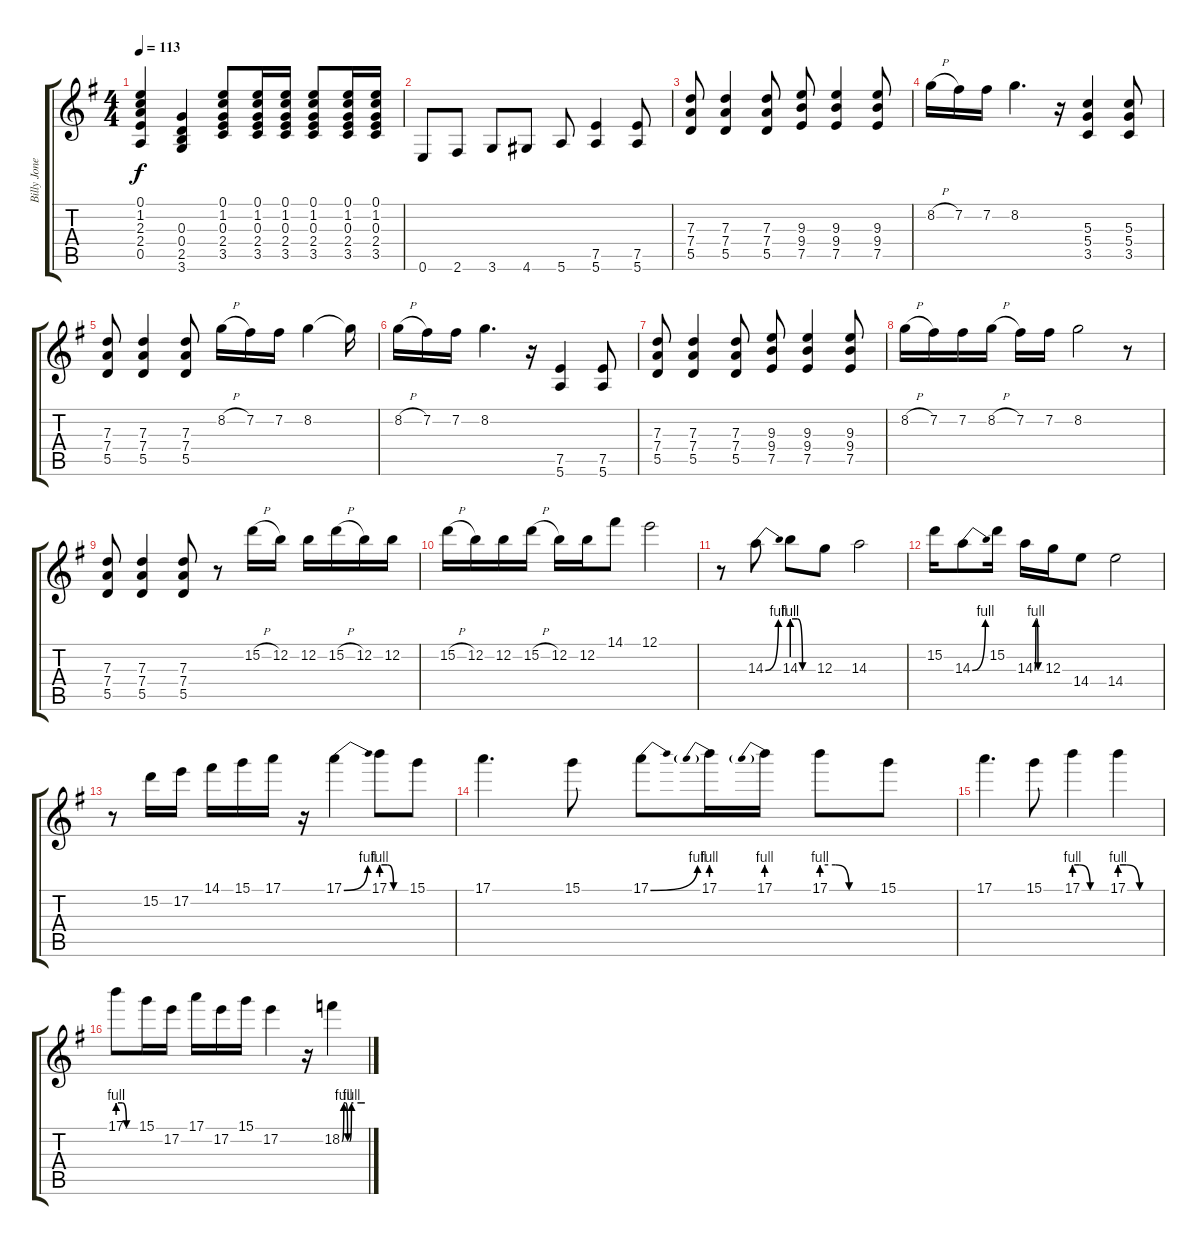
\track ("Billy Jones Guitar" "Billy Jone") {instrument overdrivenguitar}
\staff {score tabs}
\tuning (E4 B3 G3 D3 A2 E2) {hide}
\ts (4 4)
\tempo 113
\clef g2
\ks eminor
(0.1 1.2 2.3 2.4 0.5).4{dy f} (0.3 0.4 2.5 3.6).4 (0.1 1.2 0.3 2.4 3.5).8 (0.1 1.2 0.3 2.4 3.5).16 (0.1 1.2 0.3 2.4 3.5).16 (0.1 1.2 0.3 2.4 3.5).8 (0.1 1.2 0.3 2.4 3.5).16 (0.1 1.2 0.3 2.4 3.5).16 |
0.6.8{volume 12 balance 16 instrument overdrivenguitar} 2.6.8 3.6.8 4.6.8 5.6.8 (7.5 5.6).4 (7.5 5.6).8 |
(7.3 7.4 5.5).8 (7.3 7.4 5.5).4 (7.3 7.4 5.5).8 (9.3 9.4 7.5).8 (9.3 9.4 7.5).4 (9.3 9.4 7.5).8 |
8.2{h}.16{volume 16 balance 8} 7.2.16 7.2.16 8.2.4{d} r.16 (5.3 5.4 3.5).4{volume 12} (5.3 5.4 3.5).8 |
(7.3 7.4 5.5).8 (7.3 7.4 5.5).4 (7.3 7.4 5.5).8 8.2{h}.16{volume 16 balance 8} 7.2.16 7.2.16 8.2.4 8.2{t}.16 |
8.2{h}.16 7.2.16 7.2.16 8.2.4{d} r.16 (7.5 5.6).4{volume 12} (7.5 5.6).8 |
(7.3 7.4 5.5).8 (7.3 7.4 5.5).4 (7.3 7.4 5.5).8 (9.3 9.4 7.5).8 (9.3 9.4 7.5).4 (9.3 9.4 7.5).8 |
8.2{h}.16{volume 16 balance 8} 7.2.16 7.2.16 8.2{h}.16{volume 16 balance 8} 7.2.16 7.2.16 8.2.2 r.8 |
(7.3 7.4 5.5).8{volume 9} (7.3 7.4 5.5).4 (7.3 7.4 5.5).8 r.8 15.2{h}.16{volume 14 balance 8} 12.2.16 12.2.16 15.2{h}.16 12.2.16 12.2.16 |
15.2{h}.16 12.2.16 12.2.16 15.2{h}.16 12.2.16 12.2.16 14.1.8 12.1.2 |
r.8 14.3{be (bend 0 0 60 4)}.8 14.3{be (custom 0 4 15 4 30 0 60 0)}.8 12.3.8 14.3.2 |
15.2.16 14.3{be (bend 0 0 60 4)}.8 15.2.16 14.3{be (custom 0 0 10 4 20 4 30 0 60 0)}.16 12.3.16 14.4.8 14.4.2 |
r.8 15.2.16 17.2.16 14.1.16 15.1.16 17.1.16 r.16 17.1{be (bend 0 0 60 4)}.4 17.1{be (custom 0 4 15 4 30 0 60 0)}.8 15.1.8 |
17.1.4{d} 15.1.8 17.1{be (bend 0 0 60 4)}.8 17.1{be (prebend 0 4 60 4)}.16 17.1{be (prebend 0 4 60 4)}.16 17.1{be (custom 0 4 15 4 30 0 60 0)}.8 15.1.8 |
17.1.4{d} 15.1.8 17.1{be (custom 0 4 10 4 30 0 60 0)}.4 17.1{be (custom 0 4 10 4 30 0 60 0)}.4 |
17.1{be (custom 0 4 15 4 30 0 60 0)}.8 15.1.16 17.2.16 17.1.16 17.2.16 15.1.16 17.2.4 r.16 18.2{be (custom 0 0 5 4 10 4 15 0 20 0 25 4 30 4 50 4 60 4)}.4
